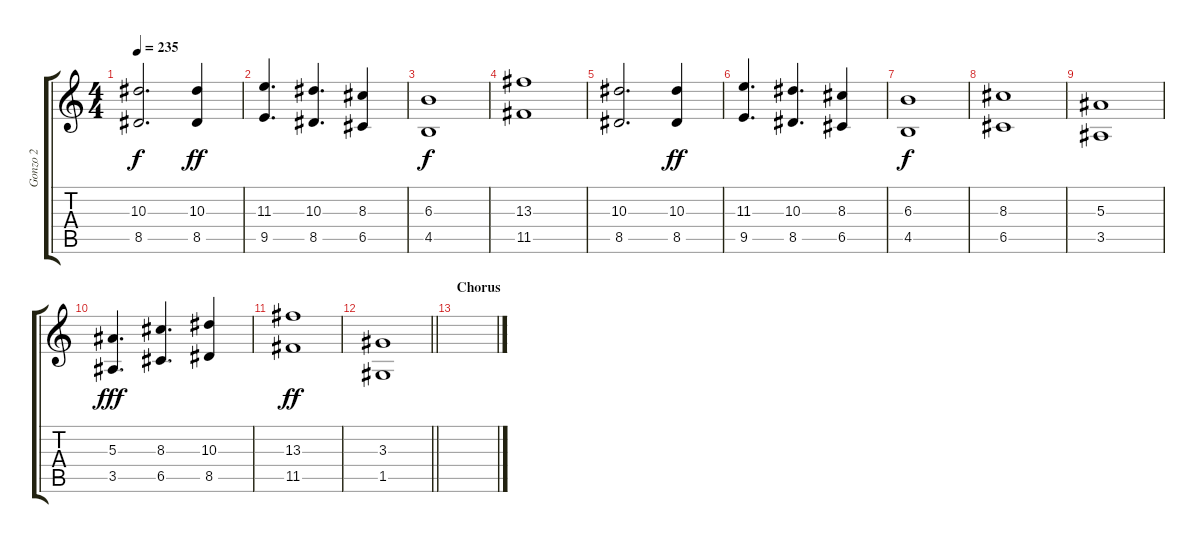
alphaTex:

\track ("Gonzo 2" "Gonzo 2") {instrument distortionguitar}
\staff {score tabs}
\tuning (D4 A3 F3 C3 G2 D2) {hide}
\ts (4 4)
\tempo 235
\clef g2
\ks c
(10.3 8.5).2{d dy f} (10.3 8.5).4{dy ff} |
(11.3 9.5).4{d} (10.3 8.5).4{d} (8.3 6.5).4 |
(6.3 4.5).1{dy f} |
(13.3 11.5).1 |
(10.3 8.5).2{d} (10.3 8.5).4{dy ff} |
(11.3 9.5).4{d} (10.3 8.5).4{d} (8.3 6.5).4 |
(6.3 4.5).1{dy f} |
(8.3 6.5).1 |
(5.3 3.5).1 |
(5.3 3.5).4{d dy fff} (8.3 6.5).4{d} (10.3 8.5).4 |
(13.3 11.5).1{dy ff} |
\barLineRight lightlight
(3.3 1.5).1 |
\section ("" "Chorus")
